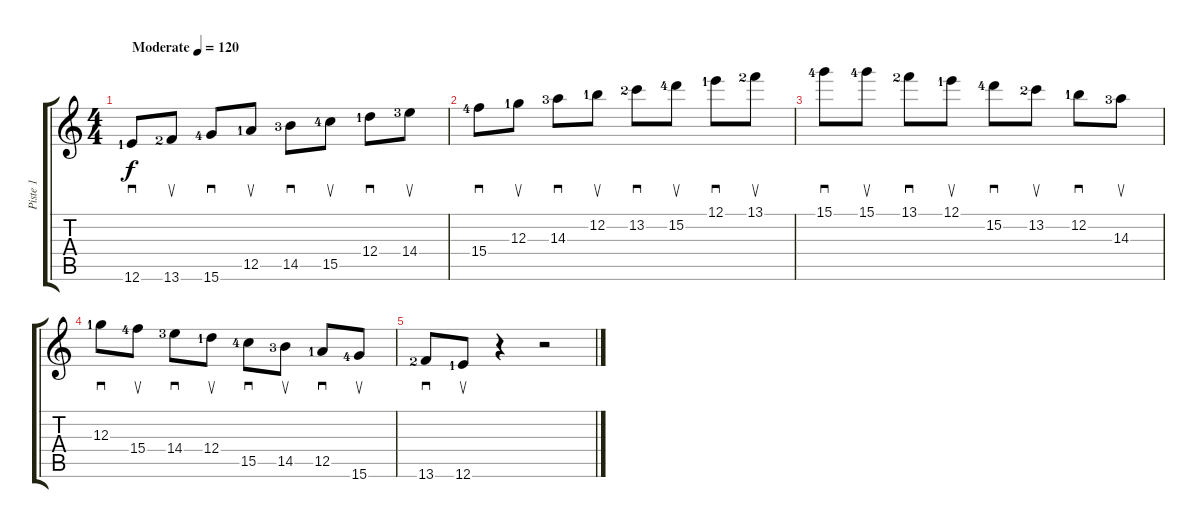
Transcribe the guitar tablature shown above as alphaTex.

\track ("Piste 1" "Piste 1") {instrument acousticguitarsteel}
\staff {score tabs}
\tuning (E4 B3 G3 D3 A2 E2) {hide}
\ts (4 4)
\tempo (120 "Moderate")
\clef g2
\ks c
12.6{lf 2}.8{sd dy f instrument acousticguitarsteel} 13.6{lf 3}.8{su} 15.6{lf 5}.8{sd} 12.5{lf 2}.8{su} 14.5{lf 4}.8{sd} 15.5{lf 5}.8{su} 12.4{lf 2}.8{sd} 14.4{lf 4}.8{su} |
15.4{lf 5}.8{sd} 12.3{lf 2}.8{su} 14.3{lf 4}.8{sd} 12.2{lf 2}.8{su} 13.2{lf 3}.8{sd} 15.2{lf 5}.8{su} 12.1{lf 2}.8{sd} 13.1{lf 3}.8{su} |
15.1{lf 5}.8{sd} 15.1{lf 5}.8{su} 13.1{lf 3}.8{sd} 12.1{lf 2}.8{su} 15.2{lf 5}.8{sd} 13.2{lf 3}.8{su} 12.2{lf 2}.8{sd} 14.3{lf 4}.8{su} |
12.3{lf 2}.8{sd} 15.4{lf 5}.8{su} 14.4{lf 4}.8{sd} 12.4{lf 2}.8{su} 15.5{lf 5}.8{sd} 14.5{lf 4}.8{su} 12.5{lf 2}.8{sd} 15.6{lf 5}.8{su} |
13.6{lf 3}.8{sd} 12.6{lf 2}.8{su} r.4 r.2
